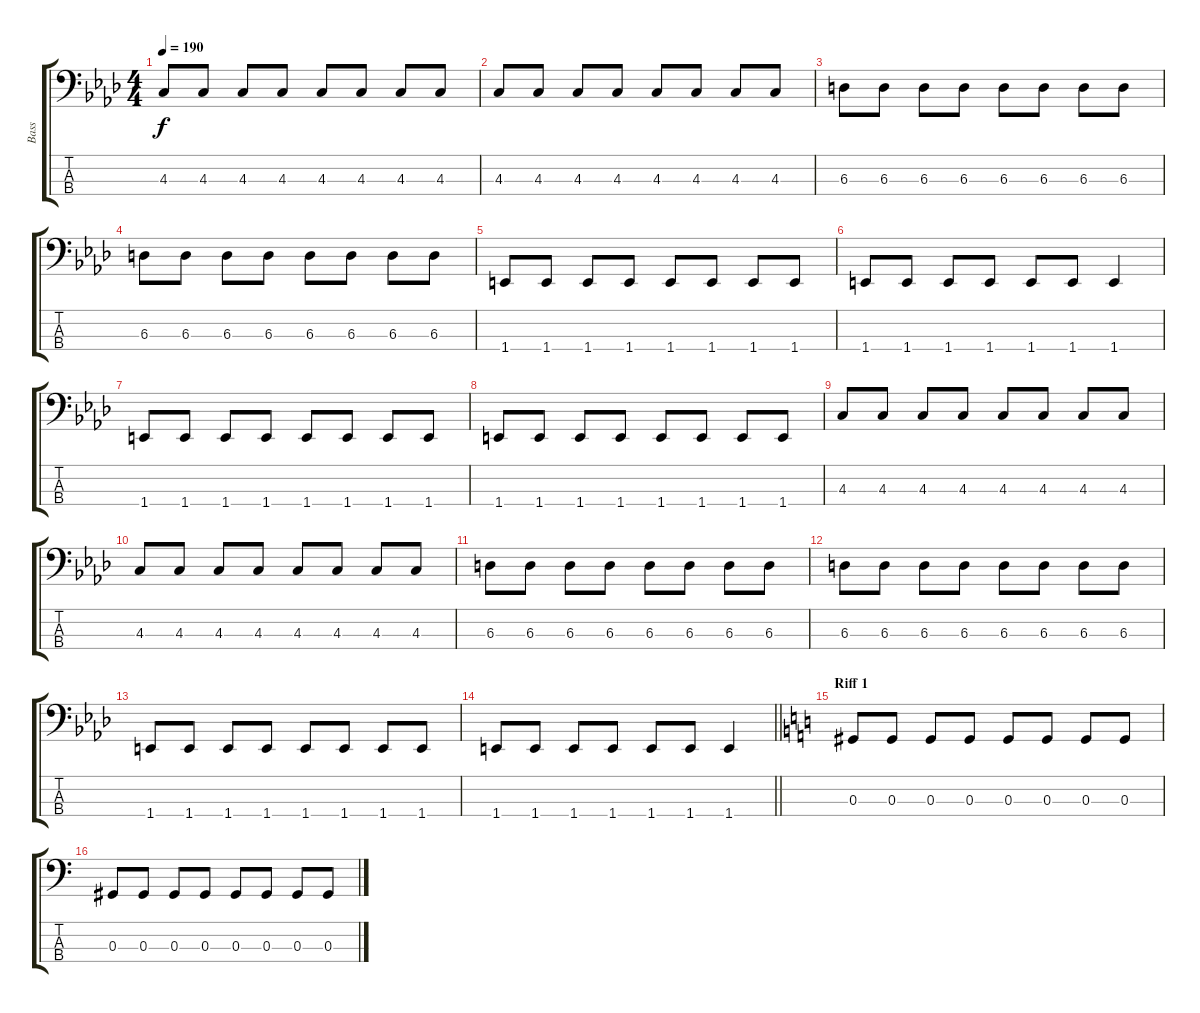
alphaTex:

\track ("Bass" "Bass") {instrument electricbassfinger}
\staff {score tabs}
\tuning (Gb2 Db2 Ab1 Eb1) {hide}
\ts (4 4)
\tempo 190
\clef f4
\ks fminor
4.3.8{dy f} 4.3.8 4.3.8 4.3.8 4.3.8 4.3.8 4.3.8 4.3.8 |
4.3.8 4.3.8 4.3.8 4.3.8 4.3.8 4.3.8 4.3.8 4.3.8 |
6.3.8 6.3.8 6.3.8 6.3.8 6.3.8 6.3.8 6.3.8 6.3.8 |
6.3.8 6.3.8 6.3.8 6.3.8 6.3.8 6.3.8 6.3.8 6.3.8 |
1.4.8 1.4.8 1.4.8 1.4.8 1.4.8 1.4.8 1.4.8 1.4.8 |
1.4.8 1.4.8 1.4.8 1.4.8 1.4.8 1.4.8 1.4.4 |
1.4.8 1.4.8 1.4.8 1.4.8 1.4.8 1.4.8 1.4.8 1.4.8 |
1.4.8 1.4.8 1.4.8 1.4.8 1.4.8 1.4.8 1.4.8 1.4.8 |
4.3.8 4.3.8 4.3.8 4.3.8 4.3.8 4.3.8 4.3.8 4.3.8 |
4.3.8 4.3.8 4.3.8 4.3.8 4.3.8 4.3.8 4.3.8 4.3.8 |
6.3.8 6.3.8 6.3.8 6.3.8 6.3.8 6.3.8 6.3.8 6.3.8 |
6.3.8 6.3.8 6.3.8 6.3.8 6.3.8 6.3.8 6.3.8 6.3.8 |
1.4.8 1.4.8 1.4.8 1.4.8 1.4.8 1.4.8 1.4.8 1.4.8 |
\barLineRight lightlight
1.4.8 1.4.8 1.4.8 1.4.8 1.4.8 1.4.8 1.4.4 |
\section ("" "Riff 1")
\ks aminor
0.3.8 0.3.8 0.3.8 0.3.8 0.3.8 0.3.8 0.3.8 0.3.8 |
0.3.8 0.3.8 0.3.8 0.3.8 0.3.8 0.3.8 0.3.8 0.3.8
